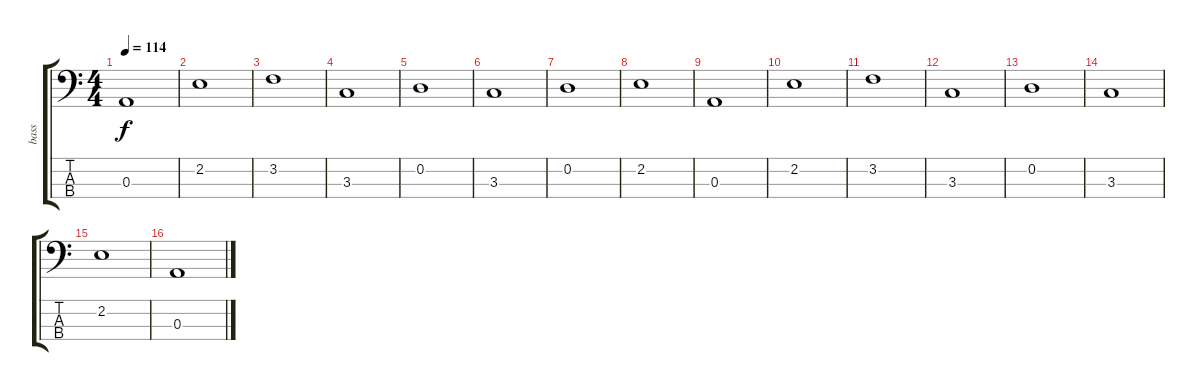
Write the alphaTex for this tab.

\track ("bass" "bass") {instrument electricbassfinger}
\staff {score tabs}
\tuning (G2 D2 A1 E1) {hide}
\ts (4 4)
\tempo 114
\clef f4
\ks c
0.3.1{dy f} |
2.2.1 |
3.2.1 |
3.3.1 |
0.2.1 |
3.3.1 |
0.2.1 |
2.2.1 |
0.3.1 |
2.2.1 |
3.2.1 |
3.3.1 |
0.2.1 |
3.3.1 |
2.2.1 |
0.3.1
